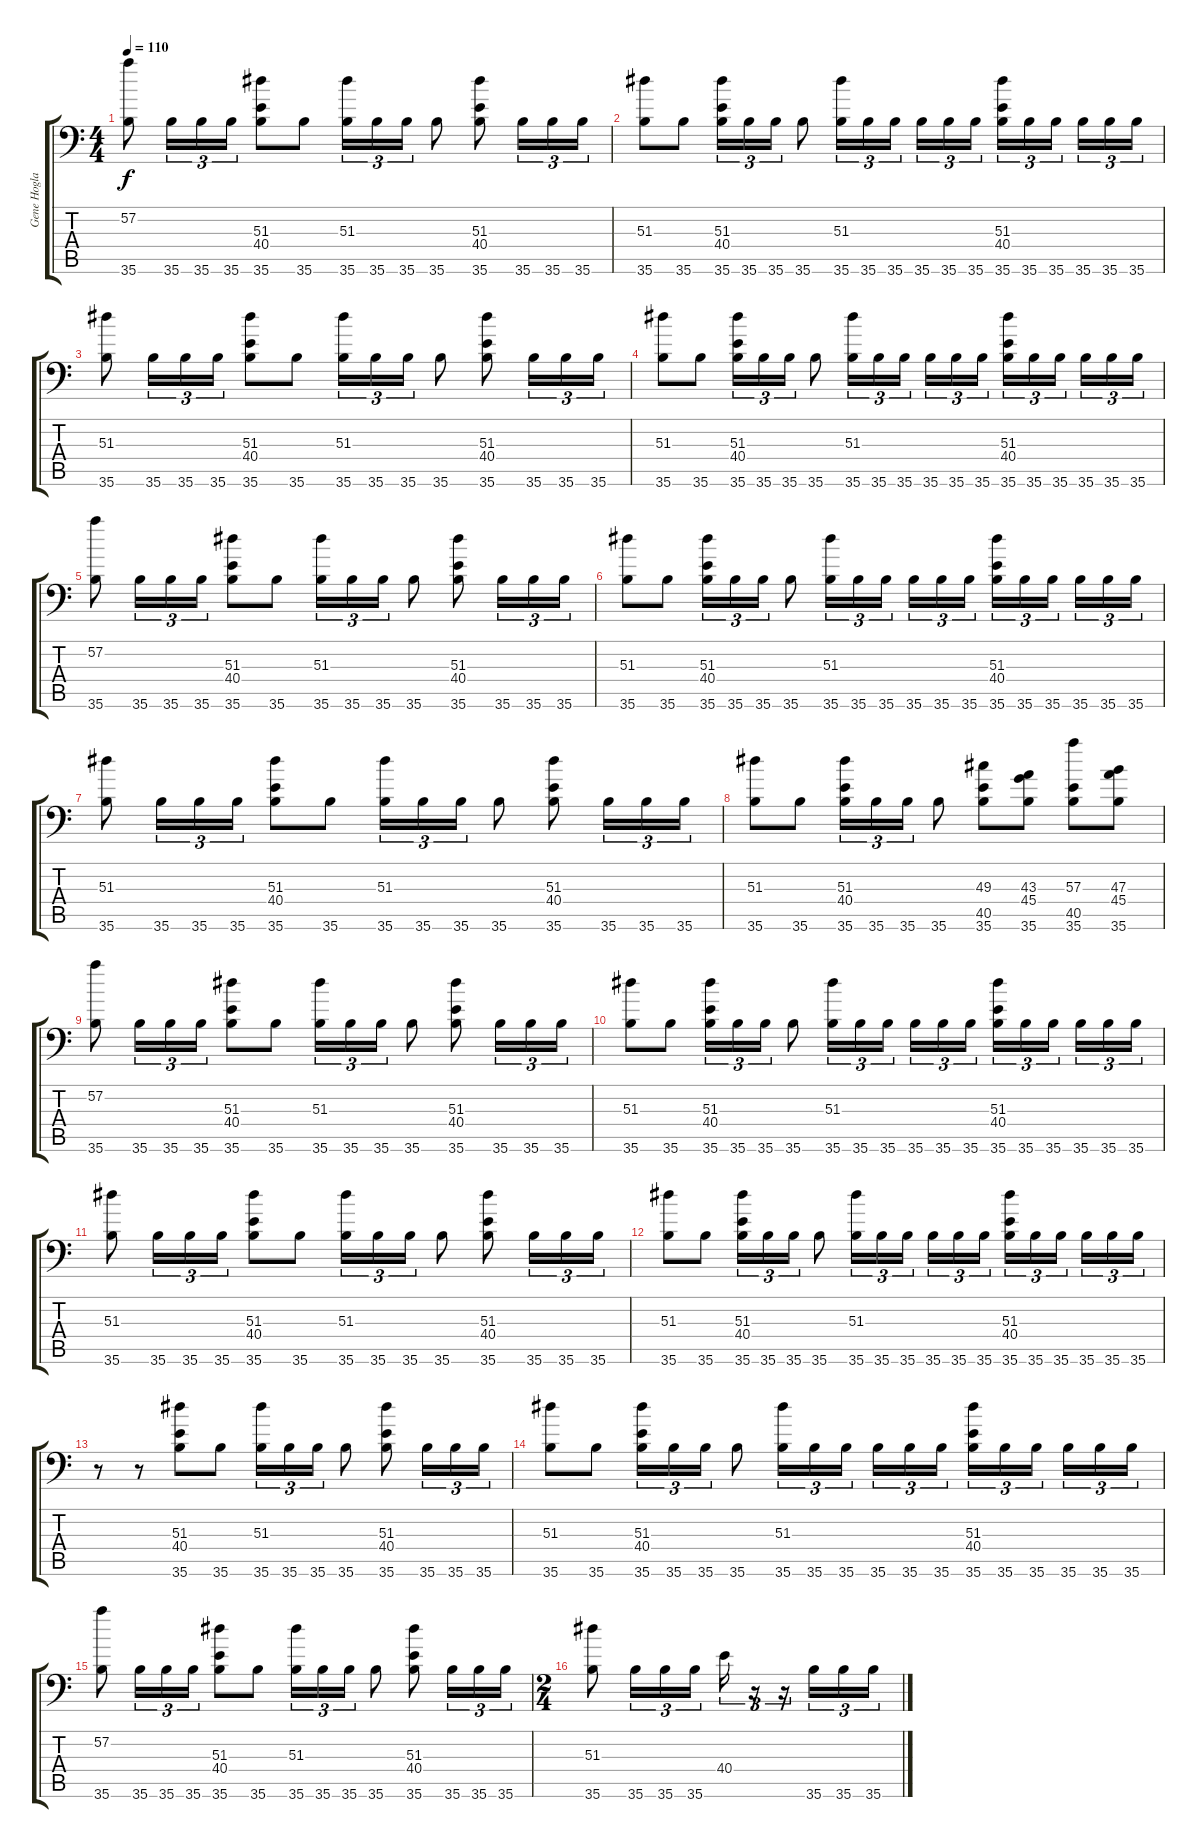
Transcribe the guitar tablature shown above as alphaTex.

\track ("Gene Hoglan" "Gene Hogla") {instrument acousticgrandpiano}
\staff {score tabs}
\tuning (C-1 C-1 C-1 C-1 C-1 C-1) {hide}
\ts (4 4)
\tempo 110
\clef f4
\ks c
(57.2 35.6).8{dy f} 35.6.16{tu (3 2)} 35.6.16{tu (3 2)} 35.6.16{tu (3 2)} (51.3 40.4 35.6).8 35.6.8 (51.3 35.6).16{tu (3 2)} 35.6.16{tu (3 2)} 35.6.16{tu (3 2)} 35.6.8 (51.3 40.4 35.6).8 35.6.16{tu (3 2)} 35.6.16{tu (3 2)} 35.6.16{tu (3 2)} |
(51.3 35.6).8 35.6.8 (51.3 40.4 35.6).16{tu (3 2)} 35.6.16{tu (3 2)} 35.6.16{tu (3 2)} 35.6.8 (51.3 35.6).16{tu (3 2)} 35.6.16{tu (3 2)} 35.6.16{tu (3 2)} 35.6.16{tu (3 2)} 35.6.16{tu (3 2)} 35.6.16{tu (3 2)} (51.3 40.4 35.6).16{tu (3 2)} 35.6.16{tu (3 2)} 35.6.16{tu (3 2)} 35.6.16{tu (3 2)} 35.6.16{tu (3 2)} 35.6.16{tu (3 2)} |
(51.3 35.6).8 35.6.16{tu (3 2)} 35.6.16{tu (3 2)} 35.6.16{tu (3 2)} (51.3 40.4 35.6).8 35.6.8 (51.3 35.6).16{tu (3 2)} 35.6.16{tu (3 2)} 35.6.16{tu (3 2)} 35.6.8 (51.3 40.4 35.6).8 35.6.16{tu (3 2)} 35.6.16{tu (3 2)} 35.6.16{tu (3 2)} |
(51.3 35.6).8 35.6.8 (51.3 40.4 35.6).16{tu (3 2)} 35.6.16{tu (3 2)} 35.6.16{tu (3 2)} 35.6.8 (51.3 35.6).16{tu (3 2)} 35.6.16{tu (3 2)} 35.6.16{tu (3 2)} 35.6.16{tu (3 2)} 35.6.16{tu (3 2)} 35.6.16{tu (3 2)} (51.3 40.4 35.6).16{tu (3 2)} 35.6.16{tu (3 2)} 35.6.16{tu (3 2)} 35.6.16{tu (3 2)} 35.6.16{tu (3 2)} 35.6.16{tu (3 2)} |
(57.2 35.6).8 35.6.16{tu (3 2)} 35.6.16{tu (3 2)} 35.6.16{tu (3 2)} (51.3 40.4 35.6).8 35.6.8 (51.3 35.6).16{tu (3 2)} 35.6.16{tu (3 2)} 35.6.16{tu (3 2)} 35.6.8 (51.3 40.4 35.6).8 35.6.16{tu (3 2)} 35.6.16{tu (3 2)} 35.6.16{tu (3 2)} |
(51.3 35.6).8 35.6.8 (51.3 40.4 35.6).16{tu (3 2)} 35.6.16{tu (3 2)} 35.6.16{tu (3 2)} 35.6.8 (51.3 35.6).16{tu (3 2)} 35.6.16{tu (3 2)} 35.6.16{tu (3 2)} 35.6.16{tu (3 2)} 35.6.16{tu (3 2)} 35.6.16{tu (3 2)} (51.3 40.4 35.6).16{tu (3 2)} 35.6.16{tu (3 2)} 35.6.16{tu (3 2)} 35.6.16{tu (3 2)} 35.6.16{tu (3 2)} 35.6.16{tu (3 2)} |
(51.3 35.6).8 35.6.16{tu (3 2)} 35.6.16{tu (3 2)} 35.6.16{tu (3 2)} (51.3 40.4 35.6).8 35.6.8 (51.3 35.6).16{tu (3 2)} 35.6.16{tu (3 2)} 35.6.16{tu (3 2)} 35.6.8 (51.3 40.4 35.6).8 35.6.16{tu (3 2)} 35.6.16{tu (3 2)} 35.6.16{tu (3 2)} |
(51.3 35.6).8 35.6.8 (51.3 40.4 35.6).16{tu (3 2)} 35.6.16{tu (3 2)} 35.6.16{tu (3 2)} 35.6.8 (49.3 40.5 35.6).8 (43.3 45.4 35.6).8 (57.3 40.5 35.6).8 (47.3 45.4 35.6).8 |
(57.2 35.6).8 35.6.16{tu (3 2)} 35.6.16{tu (3 2)} 35.6.16{tu (3 2)} (51.3 40.4 35.6).8 35.6.8 (51.3 35.6).16{tu (3 2)} 35.6.16{tu (3 2)} 35.6.16{tu (3 2)} 35.6.8 (51.3 40.4 35.6).8 35.6.16{tu (3 2)} 35.6.16{tu (3 2)} 35.6.16{tu (3 2)} |
(51.3 35.6).8 35.6.8 (51.3 40.4 35.6).16{tu (3 2)} 35.6.16{tu (3 2)} 35.6.16{tu (3 2)} 35.6.8 (51.3 35.6).16{tu (3 2)} 35.6.16{tu (3 2)} 35.6.16{tu (3 2)} 35.6.16{tu (3 2)} 35.6.16{tu (3 2)} 35.6.16{tu (3 2)} (51.3 40.4 35.6).16{tu (3 2)} 35.6.16{tu (3 2)} 35.6.16{tu (3 2)} 35.6.16{tu (3 2)} 35.6.16{tu (3 2)} 35.6.16{tu (3 2)} |
(51.3 35.6).8 35.6.16{tu (3 2)} 35.6.16{tu (3 2)} 35.6.16{tu (3 2)} (51.3 40.4 35.6).8 35.6.8 (51.3 35.6).16{tu (3 2)} 35.6.16{tu (3 2)} 35.6.16{tu (3 2)} 35.6.8 (51.3 40.4 35.6).8 35.6.16{tu (3 2)} 35.6.16{tu (3 2)} 35.6.16{tu (3 2)} |
(51.3 35.6).8 35.6.8 (51.3 40.4 35.6).16{tu (3 2)} 35.6.16{tu (3 2)} 35.6.16{tu (3 2)} 35.6.8 (51.3 35.6).16{tu (3 2)} 35.6.16{tu (3 2)} 35.6.16{tu (3 2)} 35.6.16{tu (3 2)} 35.6.16{tu (3 2)} 35.6.16{tu (3 2)} (51.3 40.4 35.6).16{tu (3 2)} 35.6.16{tu (3 2)} 35.6.16{tu (3 2)} 35.6.16{tu (3 2)} 35.6.16{tu (3 2)} 35.6.16{tu (3 2)} |
r.8 r.8 (51.3 40.4 35.6).8 35.6.8 (51.3 35.6).16{tu (3 2)} 35.6.16{tu (3 2)} 35.6.16{tu (3 2)} 35.6.8 (51.3 40.4 35.6).8 35.6.16{tu (3 2)} 35.6.16{tu (3 2)} 35.6.16{tu (3 2)} |
(51.3 35.6).8 35.6.8 (51.3 40.4 35.6).16{tu (3 2)} 35.6.16{tu (3 2)} 35.6.16{tu (3 2)} 35.6.8 (51.3 35.6).16{tu (3 2)} 35.6.16{tu (3 2)} 35.6.16{tu (3 2)} 35.6.16{tu (3 2)} 35.6.16{tu (3 2)} 35.6.16{tu (3 2)} (51.3 40.4 35.6).16{tu (3 2)} 35.6.16{tu (3 2)} 35.6.16{tu (3 2)} 35.6.16{tu (3 2)} 35.6.16{tu (3 2)} 35.6.16{tu (3 2)} |
(57.2 35.6).8 35.6.16{tu (3 2)} 35.6.16{tu (3 2)} 35.6.16{tu (3 2)} (51.3 40.4 35.6).8 35.6.8 (51.3 35.6).16{tu (3 2)} 35.6.16{tu (3 2)} 35.6.16{tu (3 2)} 35.6.8 (51.3 40.4 35.6).8 35.6.16{tu (3 2)} 35.6.16{tu (3 2)} 35.6.16{tu (3 2)} |
\ts (2 4)
(51.3 35.6).8 35.6.16{tu (3 2)} 35.6.16{tu (3 2)} 35.6.16{tu (3 2)} 40.4.16{tu (3 2)} r.16{tu (3 2)} r.16{tu (3 2)} 35.6.16{tu (3 2)} 35.6.16{tu (3 2)} 35.6.16{tu (3 2)}
